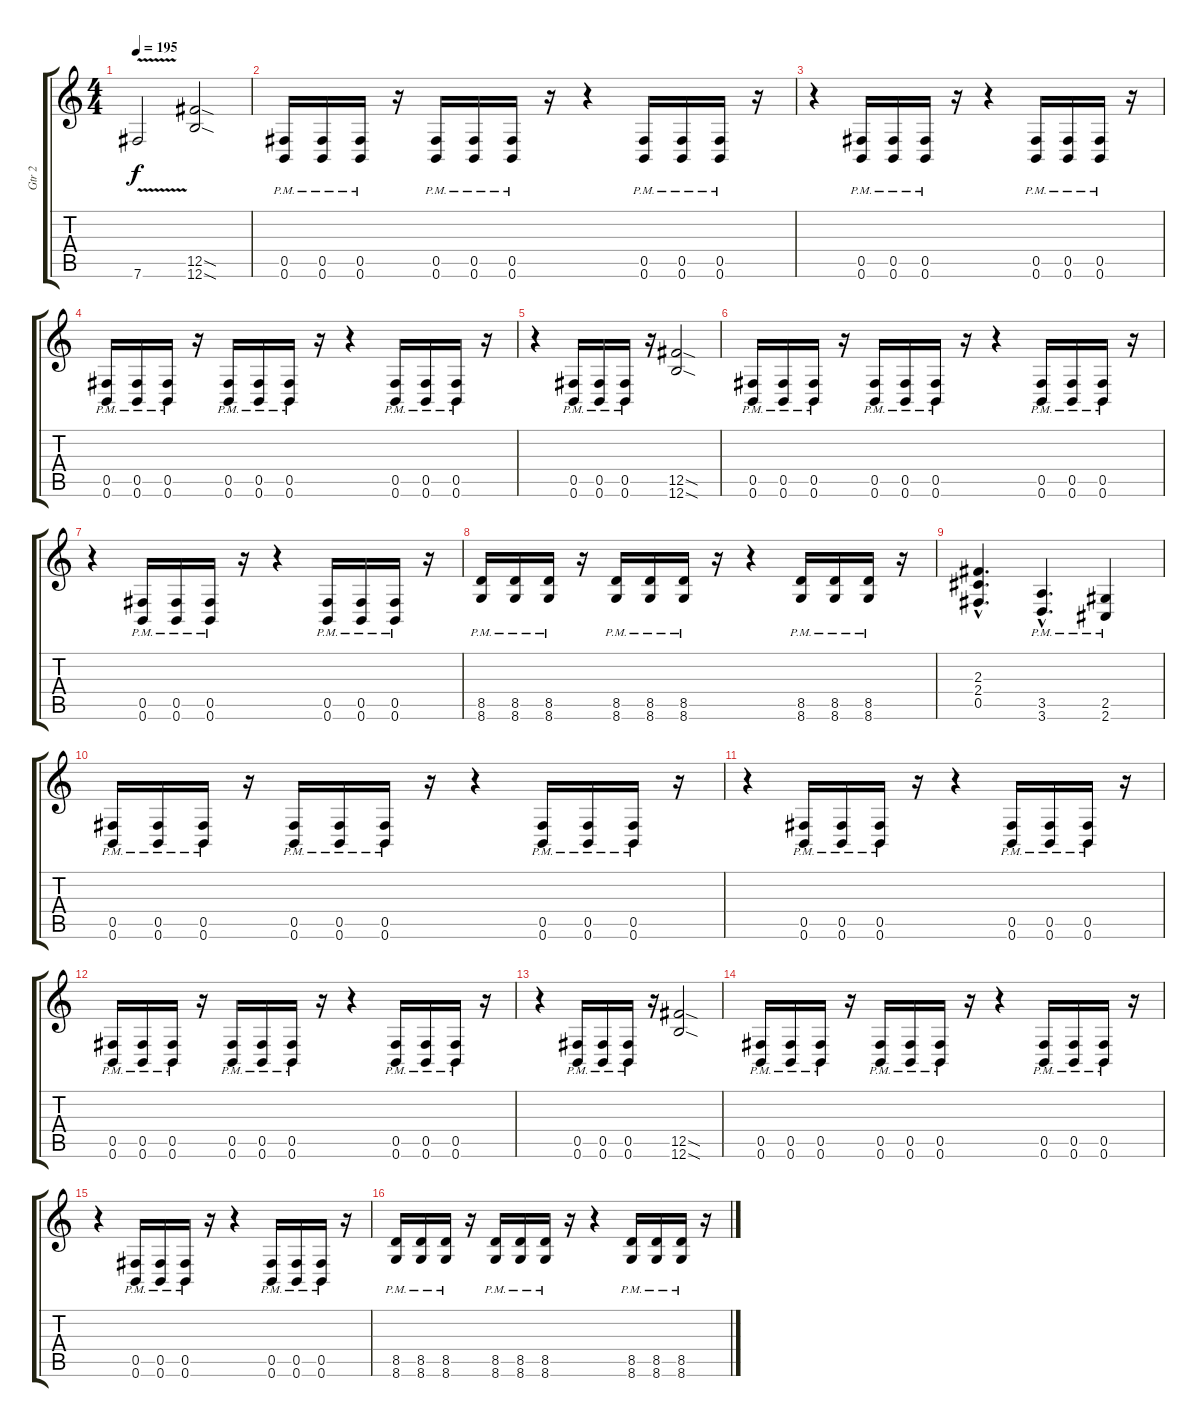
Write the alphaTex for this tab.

\track ("Gtr 2" "Gtr 2") {instrument distortionguitar}
\staff {score tabs}
\tuning (Db4 Ab3 E3 B2 Gb2 B1) {hide}
\ts (4 4)
\tempo 195
\clef g2
\ks c
7.6{v}.2{dy f} (12.5{sod} 12.6{sod}).2 |
(0.5{pm} 0.6{pm}).16{balance 8} (0.5{pm} 0.6{pm}).16 (0.5{pm} 0.6{pm}).16 r.16 (0.5{pm} 0.6{pm}).16 (0.5{pm} 0.6{pm}).16 (0.5{pm} 0.6{pm}).16 r.16 r.4 (0.5{pm} 0.6{pm}).16 (0.5{pm} 0.6{pm}).16 (0.5{pm} 0.6{pm}).16 r.16 |
r.4 (0.5{pm} 0.6{pm}).16 (0.5{pm} 0.6{pm}).16 (0.5{pm} 0.6{pm}).16 r.16 r.4 (0.5{pm} 0.6{pm}).16 (0.5{pm} 0.6{pm}).16 (0.5{pm} 0.6{pm}).16 r.16 |
(0.5{pm} 0.6{pm}).16 (0.5{pm} 0.6{pm}).16 (0.5{pm} 0.6{pm}).16 r.16 (0.5{pm} 0.6{pm}).16 (0.5{pm} 0.6{pm}).16 (0.5{pm} 0.6{pm}).16 r.16 r.4 (0.5{pm} 0.6{pm}).16 (0.5{pm} 0.6{pm}).16 (0.5{pm} 0.6{pm}).16 r.16 |
r.4 (0.5{pm} 0.6{pm}).16 (0.5{pm} 0.6{pm}).16 (0.5{pm} 0.6{pm}).16 r.16 (12.5{sod} 12.6{sod}).2 |
(0.5{pm} 0.6{pm}).16 (0.5{pm} 0.6{pm}).16 (0.5{pm} 0.6{pm}).16 r.16 (0.5{pm} 0.6{pm}).16 (0.5{pm} 0.6{pm}).16 (0.5{pm} 0.6{pm}).16 r.16 r.4 (0.5{pm} 0.6{pm}).16 (0.5{pm} 0.6{pm}).16 (0.5{pm} 0.6{pm}).16 r.16 |
r.4 (0.5{pm} 0.6{pm}).16 (0.5{pm} 0.6{pm}).16 (0.5{pm} 0.6{pm}).16 r.16 r.4 (0.5{pm} 0.6{pm}).16 (0.5{pm} 0.6{pm}).16 (0.5{pm} 0.6{pm}).16 r.16 |
(8.5{pm} 8.6{pm}).16 (8.5{pm} 8.6{pm}).16 (8.5{pm} 8.6{pm}).16 r.16 (8.5{pm} 8.6{pm}).16 (8.5{pm} 8.6{pm}).16 (8.5{pm} 8.6{pm}).16 r.16 r.4 (8.5{pm} 8.6{pm}).16 (8.5{pm} 8.6{pm}).16 (8.5{pm} 8.6{pm}).16 r.16 |
(2.3{hac} 2.4{hac} 0.5{hac}).4{d} (3.5{hac pm} 3.6{hac pm}).4{d} (2.5{pm} 2.6{pm}).4 |
(0.5{pm} 0.6{pm}).16 (0.5{pm} 0.6{pm}).16 (0.5{pm} 0.6{pm}).16 r.16 (0.5{pm} 0.6{pm}).16 (0.5{pm} 0.6{pm}).16 (0.5{pm} 0.6{pm}).16 r.16 r.4 (0.5{pm} 0.6{pm}).16 (0.5{pm} 0.6{pm}).16 (0.5{pm} 0.6{pm}).16 r.16 |
r.4 (0.5{pm} 0.6{pm}).16 (0.5{pm} 0.6{pm}).16 (0.5{pm} 0.6{pm}).16 r.16 r.4 (0.5{pm} 0.6{pm}).16 (0.5{pm} 0.6{pm}).16 (0.5{pm} 0.6{pm}).16 r.16 |
(0.5{pm} 0.6{pm}).16 (0.5{pm} 0.6{pm}).16 (0.5{pm} 0.6{pm}).16 r.16 (0.5{pm} 0.6{pm}).16 (0.5{pm} 0.6{pm}).16 (0.5{pm} 0.6{pm}).16 r.16 r.4 (0.5{pm} 0.6{pm}).16 (0.5{pm} 0.6{pm}).16 (0.5{pm} 0.6{pm}).16 r.16 |
r.4 (0.5{pm} 0.6{pm}).16 (0.5{pm} 0.6{pm}).16 (0.5{pm} 0.6{pm}).16 r.16 (12.5{sod} 12.6{sod}).2 |
(0.5{pm} 0.6{pm}).16 (0.5{pm} 0.6{pm}).16 (0.5{pm} 0.6{pm}).16 r.16 (0.5{pm} 0.6{pm}).16 (0.5{pm} 0.6{pm}).16 (0.5{pm} 0.6{pm}).16 r.16 r.4 (0.5{pm} 0.6{pm}).16 (0.5{pm} 0.6{pm}).16 (0.5{pm} 0.6{pm}).16 r.16 |
r.4 (0.5{pm} 0.6{pm}).16 (0.5{pm} 0.6{pm}).16 (0.5{pm} 0.6{pm}).16 r.16 r.4 (0.5{pm} 0.6{pm}).16 (0.5{pm} 0.6{pm}).16 (0.5{pm} 0.6{pm}).16 r.16 |
(8.5{pm} 8.6{pm}).16 (8.5{pm} 8.6{pm}).16 (8.5{pm} 8.6{pm}).16 r.16 (8.5{pm} 8.6{pm}).16 (8.5{pm} 8.6{pm}).16 (8.5{pm} 8.6{pm}).16 r.16 r.4 (8.5{pm} 8.6{pm}).16 (8.5{pm} 8.6{pm}).16 (8.5{pm} 8.6{pm}).16 r.16
